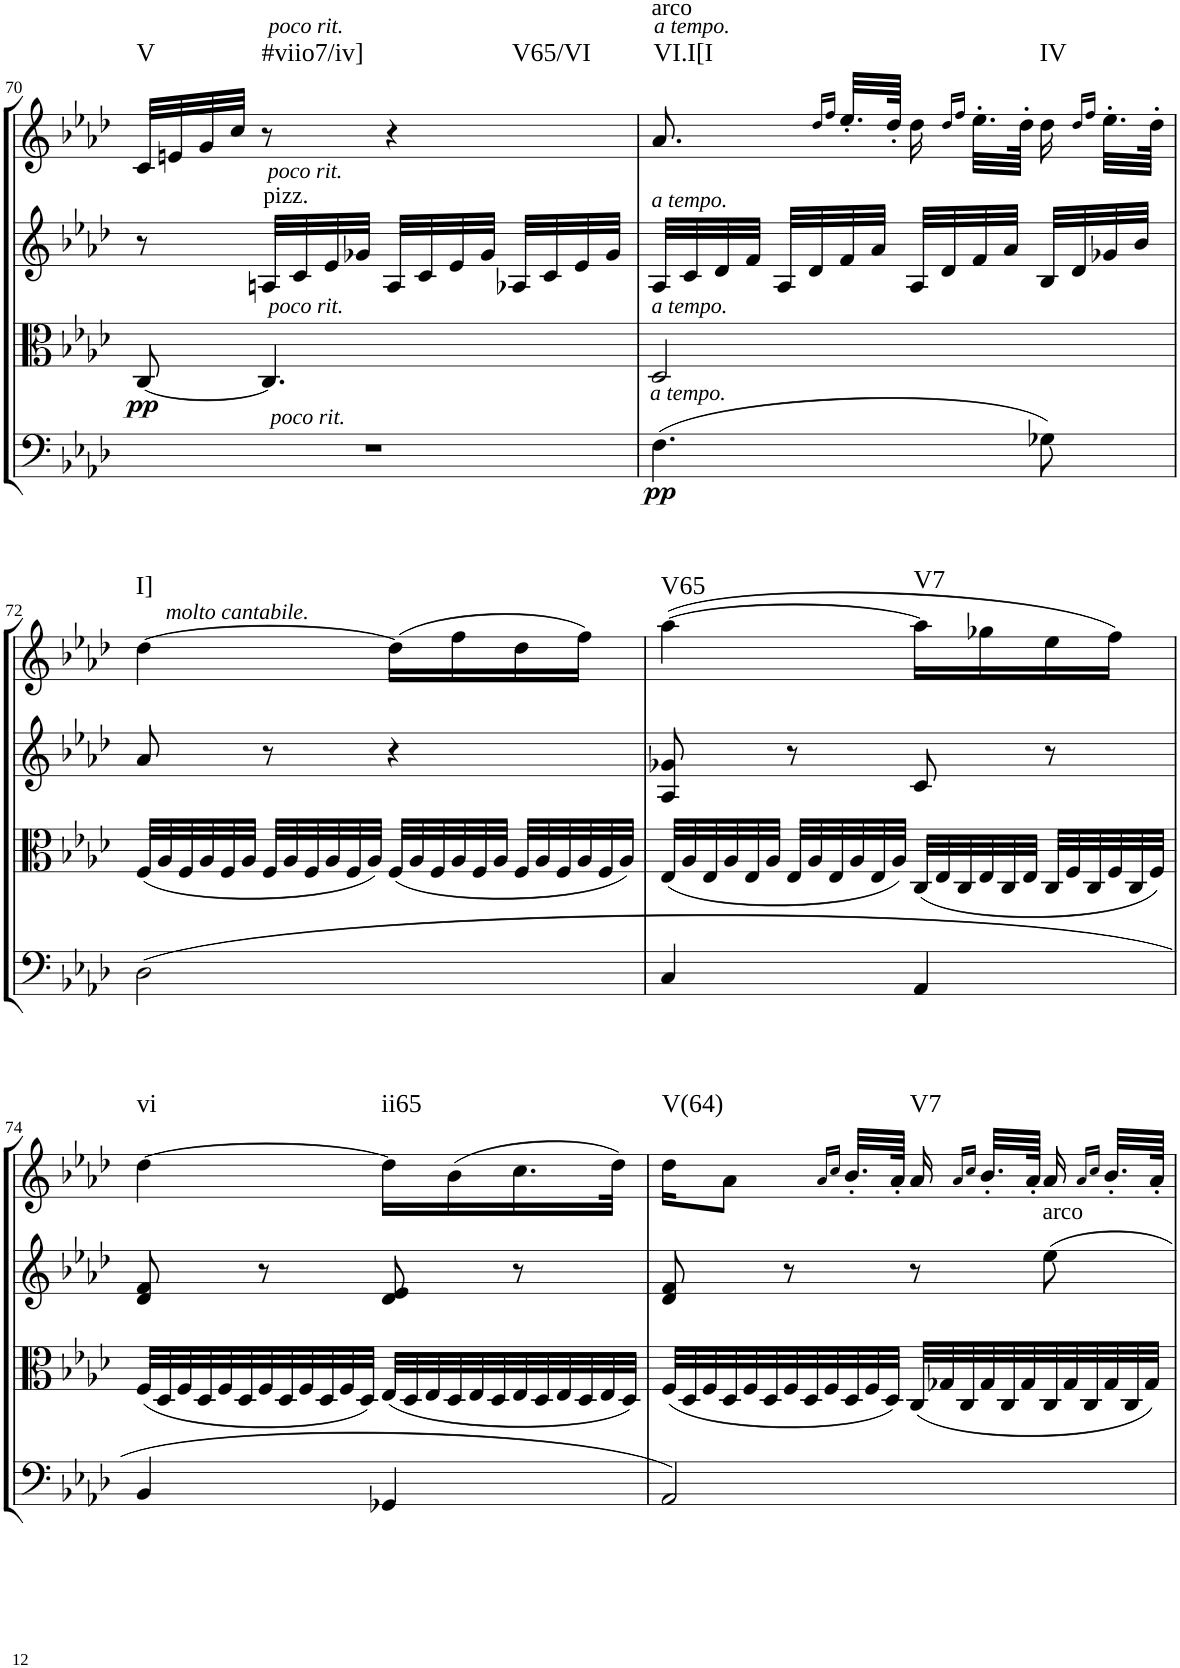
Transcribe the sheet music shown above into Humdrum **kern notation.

**kern	**dynam	**kern	**dynam	**kern	**kern	**harte
*part4	*part4	*part3	*part3	*part2	*part1	*part1
*staff4	*staff4	*staff3	*staff3	*staff2	*staff1	*
*I"Cello	*	*I"Viola	*	*I"2nd Violin	*I"1st Violin	*
*	*	*I'Vla	*	*I'Vln	*I'Vln	*
!!LO:PB:g=z
*clefF4	*	*clefC3	*	*clefG2	*clefG2	*
*k[b-e-a-d-]	*	*k[b-e-a-d-]	*	*k[b-e-a-d-]	*k[b-e-a-d-]	*
*f:	*	*f:	*	*f:	*f:	*
*M2/4	*	*M2/4	*	*M2/4	*M2/4	*
=70	=70	=70	=70	=70	=70	=70
!LO:TX:a:i:t=poco rit.	!	!	!	!	!	!
!	!	!	!LO:DY:b	!	!	!LO:H:kt=V
2r	.	[8C/	pp	8r	32c/LLL	N
.	.	.	.	.	32en/	.
.	.	.	.	.	32g/	.
.	.	.	.	.	32cc/JJJ	.
!	!	!	!	!	!LO:TX:a:i:t=poco rit.	!
!	!	!	!	!LO:TX:a:t=pizz.	!	!
!	!	!	!	!LO:TX:a:i:t=poco rit.	!	!
!	!	!LO:TX:a:i:t=poco rit.	!	!	!	!LO:H:kt=#viio7/iv]
.	.	4.C/]	.	32An/LLL	8r	N
.	.	.	.	32c/	.	.
.	.	.	.	32e-/	.	.
.	.	.	.	32g-X/JJJ	.	.
!	!	!	!	!	!	!LO:H:kt=V65/VI
.	.	.	.	32A/LLL	4r	N
.	.	.	.	32c/	.	.
.	.	.	.	32e-/	.	.
.	.	.	.	32g-/JJJ	.	.
.	.	.	.	32A-X/LLL	.	.
.	.	.	.	32c/	.	.
.	.	.	.	32e-/	.	.
.	.	.	.	32g-/JJJ	.	.
=71	=71	=71	=71	=71	=71	=71
!	!	!	!	!	!LO:TX:a:i:t=a tempo.	!
!	!	!	!	!	!LO:TX:a:t=arco	!
!	!	!	!	!LO:TX:a:i:t=a tempo.	!	!
!	!	!LO:TX:a:i:t=a tempo.	!	!	!	!
!LO:TX:a:i:t=a tempo.	!	!	!	!	!	!
!	!LO:DY:b	!	!	!	!	!LO:H:kt=VI.I[I
(4.F\	pp	2D-/	.	32A-/LLL	8.a-/	N
.	.	.	.	32c/	.	.
.	.	.	.	32d-/	.	.
.	.	.	.	32f/JJJ	.	.
.	.	.	.	32A-/LLL	.	.
.	.	.	.	32d-/	.	.
.	.	.	.	.	16qdd-/LL	.
.	.	.	.	.	16qff/JJ	.
.	.	.	.	32f/	32.ee-'/LLL	.
.	.	.	.	32a-/JJJ	.	.
.	.	.	.	.	64dd-'/JJJk	.
.	.	.	.	32A-/LLL	16dd-\	.
.	.	.	.	32d-/	.	.
.	.	.	.	.	16qdd-/LL	.
.	.	.	.	.	16qff/JJ	.
.	.	.	.	32f/	32.ee-'\LLL	.
.	.	.	.	32a-/JJJ	.	.
.	.	.	.	.	64dd-'\JJJk	.
!	!	!	!	!	!	!LO:H:kt=IV
8G-X\)	.	.	.	32B-/LLL	16dd-\	N
.	.	.	.	32d-/	.	.
.	.	.	.	.	16qdd-/LL	.
.	.	.	.	.	16qff/JJ	.
.	.	.	.	32g-X/	32.ee-'\LLL	.
.	.	.	.	32b-/JJJ	.	.
.	.	.	.	.	64dd-'\JJJk	.
!!LO:LB:g=z
=72	=72	=72	=72	=72	=72	=72
*	*	*Xtuplet	*	*	*	*
!	!	!	!	!	!LO:TX:a:i:t=molto cantabile.	!LO:H:kt=I]
(2D-\	.	(48F/LLL	.	8a-/	[4dd-\	N
.	.	48A-/	.	.	.	.
.	.	48F/	.	.	.	.
.	.	48A-/	.	.	.	.
.	.	48F/	.	.	.	.
.	.	48A-/JJJ	.	.	.	.
.	.	48F/LLL	.	8r	.	.
.	.	48A-/	.	.	.	.
.	.	48F/	.	.	.	.
.	.	48A-/	.	.	.	.
.	.	48F/	.	.	.	.
.	.	48A-/JJJ)	.	.	.	.
.	.	(48F/LLL	.	4r	(16dd-\LL]	.
.	.	48A-/	.	.	.	.
.	.	48F/	.	.	.	.
.	.	48A-/	.	.	16ff\	.
.	.	48F/	.	.	.	.
.	.	48A-/JJJ	.	.	.	.
.	.	48F/LLL	.	.	16dd-\	.
.	.	48A-/	.	.	.	.
.	.	48F/	.	.	.	.
.	.	48A-/	.	.	16ff\JJ)	.
.	.	48F/	.	.	.	.
.	.	48A-/JJJ)	.	.	.	.
=73	=73	=73	=73	=73	=73	=73
!	!	!	!	!	!	!LO:H:kt=V65
4C/	.	(48E-/LLL	.	8A-/ 8g-X/	([4aa-\	N
.	.	48A-/	.	.	.	.
.	.	48E-/	.	.	.	.
.	.	48A-/	.	.	.	.
.	.	48E-/	.	.	.	.
.	.	48A-/JJJ	.	.	.	.
.	.	48E-/LLL	.	8r	.	.
.	.	48A-/	.	.	.	.
.	.	48E-/	.	.	.	.
.	.	48A-/	.	.	.	.
.	.	48E-/	.	.	.	.
.	.	48A-/JJJ)	.	.	.	.
!	!	!	!	!	!	!LO:H:kt=V7
4AA-/	.	(48C/LLL	.	8c/	16aa-\LL]	N
.	.	48E-/	.	.	.	.
.	.	48C/	.	.	.	.
.	.	48E-/	.	.	16gg-X\	.
.	.	48C/	.	.	.	.
.	.	48E-/JJJ	.	.	.	.
.	.	48C/LLL	.	8r	16ee-\	.
.	.	48F/	.	.	.	.
.	.	48C/	.	.	.	.
.	.	48F/	.	.	16ff\JJ)	.
.	.	48C/	.	.	.	.
.	.	48F/JJJ)	.	.	.	.
!!LO:LB:g=z
=74	=74	=74	=74	=74	=74	=74
!	!	!	!	!	!	!LO:H:kt=vi
4BB-/	.	(48F/LLL	.	8d-/ 8f/	[4dd-\	N
.	.	48D-/	.	.	.	.
.	.	48F/	.	.	.	.
.	.	48D-/	.	.	.	.
.	.	48F/	.	.	.	.
.	.	48D-/	.	.	.	.
.	.	48F/	.	8r	.	.
.	.	48D-/	.	.	.	.
.	.	48F/	.	.	.	.
.	.	48D-/	.	.	.	.
.	.	48F/	.	.	.	.
.	.	48D-/JJJ)	.	.	.	.
!	!	!	!	!	!	!LO:H:kt=ii65
4GG-X/	.	(48E-/LLL	.	8d-/ 8e-/	16dd-\LL]	N
.	.	48D-/	.	.	.	.
.	.	48E-/	.	.	.	.
.	.	48D-/	.	.	(16b-\	.
.	.	48E-/	.	.	.	.
.	.	48D-/	.	.	.	.
.	.	48E-/	.	8r	16.cc\	.
.	.	48D-/	.	.	.	.
.	.	48E-/	.	.	.	.
.	.	48D-/	.	.	.	.
.	.	48E-/	.	.	.	.
.	.	.	.	.	32dd-\JJk)	.
.	.	48D-/JJJ)	.	.	.	.
=75	=75	=75	=75	=75	=75	=75
!	!	!	!	!	!	!LO:H:kt=V(64)
2AA-/)	.	(48F/LLL	.	8d-/ 8f/	16dd-\KL	N
.	.	48D-/	.	.	.	.
.	.	48F/	.	.	.	.
.	.	48D-/	.	.	8a-\J	.
.	.	48F/	.	.	.	.
.	.	48D-/	.	.	.	.
.	.	48F/	.	8r	.	.
.	.	48D-/	.	.	.	.
.	.	48F/	.	.	.	.
.	.	.	.	.	16qa-/LL	.
.	.	.	.	.	16qcc/JJ	.
.	.	48D-/	.	.	32.b-'/LLL	.
.	.	48F/	.	.	.	.
.	.	48D-/JJJ)	.	.	.	.
.	.	.	.	.	64a-'/JJJk	.
!	!	!	!	!	!	!LO:H:kt=V7
.	.	(48C/LLL	.	8r	16a-/	N
.	.	48G-X/	.	.	.	.
.	.	48C/	.	.	.	.
.	.	.	.	.	16qa-/LL	.
.	.	.	.	.	16qcc/JJ	.
.	.	48G-/	.	.	32.b-'/LLL	.
.	.	48C/	.	.	.	.
.	.	48G-/	.	.	.	.
.	.	.	.	.	64a-'/JJJk	.
!	!	!	!	!LO:TX:a:t=arco	!	!
.	.	48C/	.	8ee-\	16a-/	.
.	.	48G-/	.	.	.	.
.	.	48C/	.	.	.	.
.	.	.	.	.	16qa-/LL	.
.	.	.	.	.	16qcc/JJ	.
.	.	48G-/	.	.	32.b-'/LLL	.
.	.	48C/	.	.	.	.
.	.	48G-/JJJ)	.	.	.	.
.	.	.	.	.	64a-'/JJJk	.
=	=	=	=	=	=	=
*-	*-	*-	*-	*-	*-	*-
